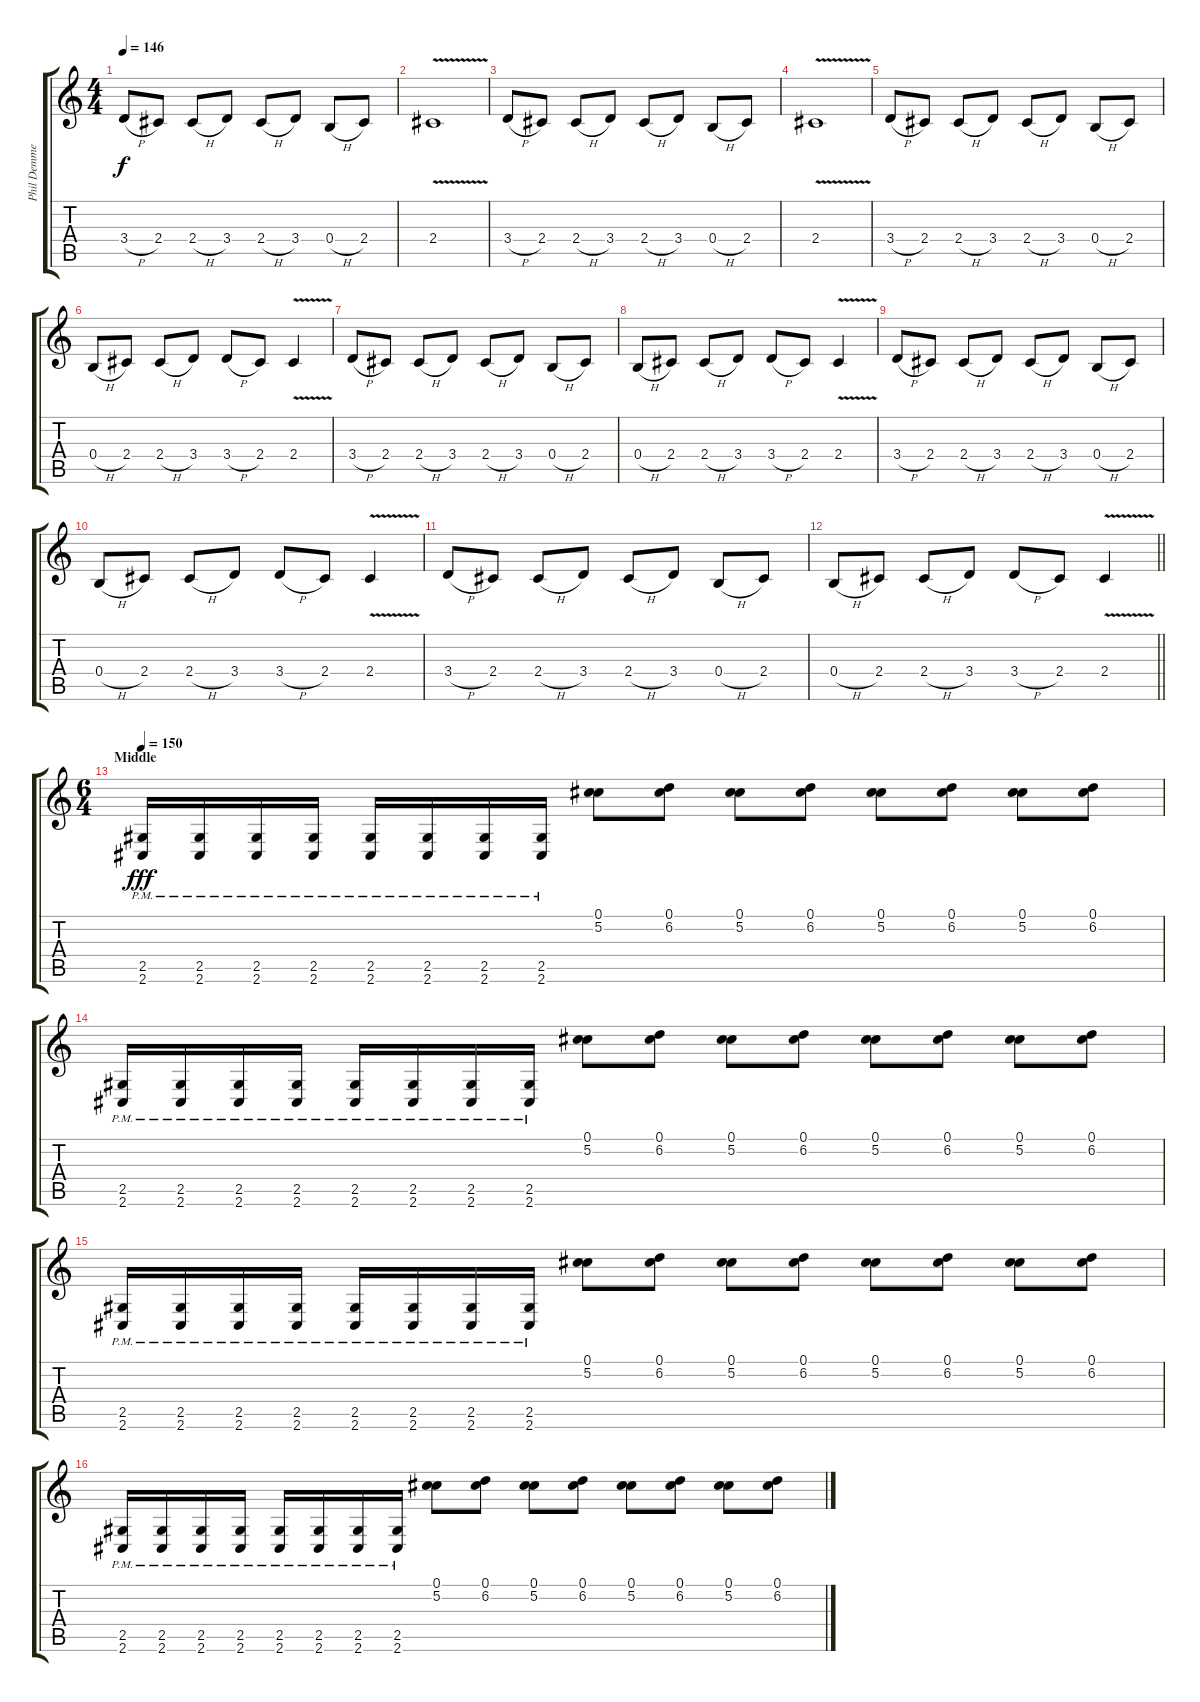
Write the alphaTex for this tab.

\track ("Phil Demmel" "Phil Demme") {instrument distortionguitar}
\staff {score tabs}
\tuning (Db4 Ab3 E3 B2 Gb2 B1) {hide}
\ts (4 4)
\tempo 146
\clef g2
\ks c
3.4{h}.8{dy f} 2.4.8 2.4{h}.8 3.4.8 2.4{h}.8 3.4.8 0.4{h}.8 2.4.8 |
2.4{v}.1 |
3.4{h}.8 2.4.8 2.4{h}.8 3.4.8 2.4{h}.8 3.4.8 0.4{h}.8 2.4.8 |
2.4{v}.1 |
3.4{h}.8{volume 5} 2.4.8 2.4{h}.8 3.4.8 2.4{h}.8 3.4.8 0.4{h}.8 2.4.8 |
0.4{h}.8 2.4.8 2.4{h}.8 3.4.8 3.4{h}.8 2.4.8 2.4{v}.4 |
3.4{h}.8 2.4.8 2.4{h}.8 3.4.8 2.4{h}.8 3.4.8 0.4{h}.8 2.4.8 |
0.4{h}.8 2.4.8 2.4{h}.8 3.4.8 3.4{h}.8 2.4.8 2.4{v}.4 |
3.4{h}.8 2.4.8 2.4{h}.8 3.4.8 2.4{h}.8 3.4.8 0.4{h}.8 2.4.8 |
0.4{h}.8 2.4.8 2.4{h}.8 3.4.8 3.4{h}.8 2.4.8 2.4{v}.4 |
3.4{h}.8 2.4.8 2.4{h}.8 3.4.8 2.4{h}.8 3.4.8 0.4{h}.8 2.4.8 |
\barLineRight lightlight
0.4{h}.8 2.4.8 2.4{h}.8 3.4.8 3.4{h}.8 2.4.8 2.4{v}.4 |
\ts (6 4)
\section ("" "Middle")
\tempo 150
(2.5{pm} 2.6{pm}).16{dy fff volume 13} (2.5{pm} 2.6{pm}).16 (2.5{pm} 2.6{pm}).16 (2.5{pm} 2.6{pm}).16 (2.5{pm} 2.6{pm}).16 (2.5{pm} 2.6{pm}).16 (2.5{pm} 2.6{pm}).16 (2.5{pm} 2.6{pm}).16 (0.1 5.2).8 (0.1 6.2).8 (0.1 5.2).8 (0.1 6.2).8 (0.1 5.2).8 (0.1 6.2).8 (0.1 5.2).8 (0.1 6.2).8 |
(2.5{pm} 2.6{pm}).16 (2.5{pm} 2.6{pm}).16 (2.5{pm} 2.6{pm}).16 (2.5{pm} 2.6{pm}).16 (2.5{pm} 2.6{pm}).16 (2.5{pm} 2.6{pm}).16 (2.5{pm} 2.6{pm}).16 (2.5{pm} 2.6{pm}).16 (0.1 5.2).8 (0.1 6.2).8 (0.1 5.2).8 (0.1 6.2).8 (0.1 5.2).8 (0.1 6.2).8 (0.1 5.2).8 (0.1 6.2).8 |
(2.5{pm} 2.6{pm}).16 (2.5{pm} 2.6{pm}).16 (2.5{pm} 2.6{pm}).16 (2.5{pm} 2.6{pm}).16 (2.5{pm} 2.6{pm}).16 (2.5{pm} 2.6{pm}).16 (2.5{pm} 2.6{pm}).16 (2.5{pm} 2.6{pm}).16 (0.1 5.2).8 (0.1 6.2).8 (0.1 5.2).8 (0.1 6.2).8 (0.1 5.2).8 (0.1 6.2).8 (0.1 5.2).8 (0.1 6.2).8 |
(2.5{pm} 2.6{pm}).16 (2.5{pm} 2.6{pm}).16 (2.5{pm} 2.6{pm}).16 (2.5{pm} 2.6{pm}).16 (2.5{pm} 2.6{pm}).16 (2.5{pm} 2.6{pm}).16 (2.5{pm} 2.6{pm}).16 (2.5{pm} 2.6{pm}).16 (0.1 5.2).8 (0.1 6.2).8 (0.1 5.2).8 (0.1 6.2).8 (0.1 5.2).8 (0.1 6.2).8 (0.1 5.2).8 (0.1 6.2).8
